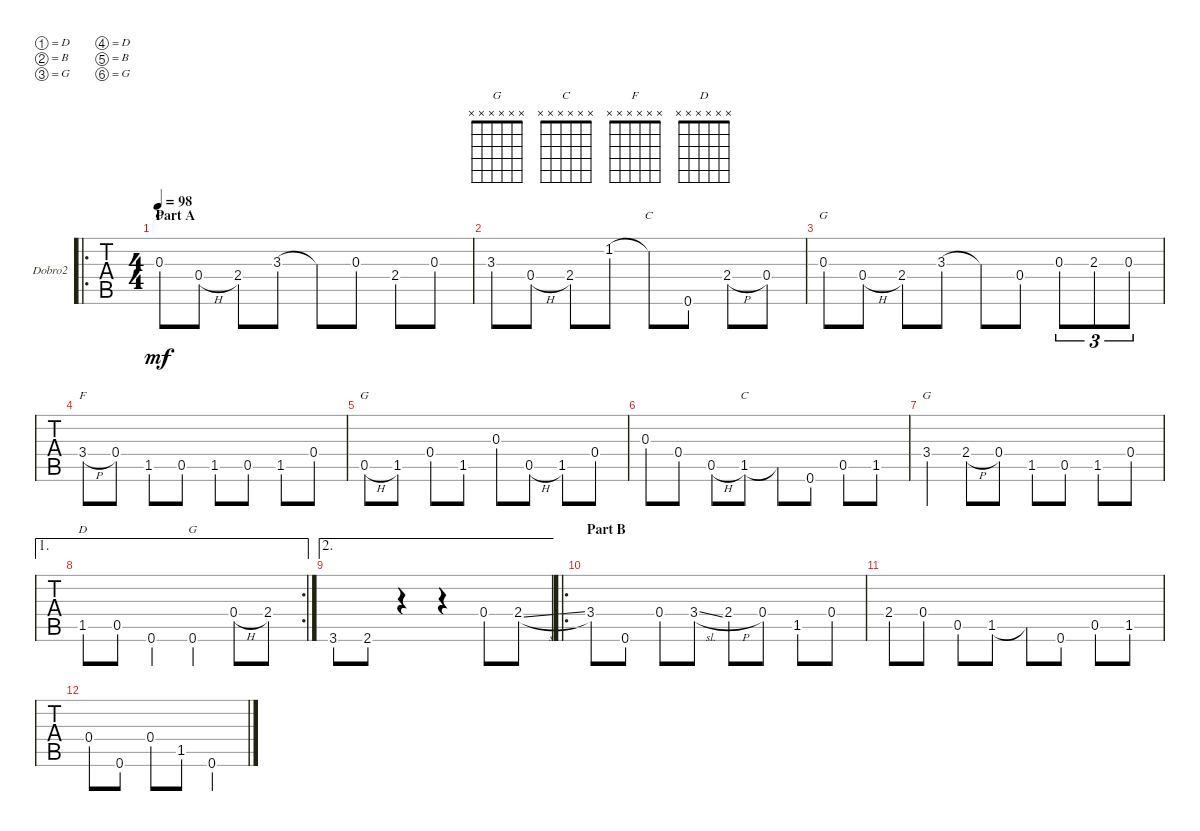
\defaultSystemsLayout 4
\bracketExtendMode groupsimilarinstruments
\firstSystemTrackNameOrientation horizontal
\otherSystemsTrackNameOrientation horizontal
\track ("Dobro2" "Dobro2") {solo instrument acousticguitarsteel}
\staff {tabs}
\tuning (D4 B3 G3 D3 B2 G2)
\chord ("G" x x x x x x)
\chord ("C" x x x x x x)
\chord ("F" x x x x x x)
\chord ("D" x x x x x x)
\ro
\ts (4 4)
\section ("" "Part A")
\tempo 98
\clef g2
\ks g
0.3{ac}.8{ch "G" dy mf instrument acousticguitarsteel} 0.4{h}.8 2.4.8 3.3{ac}.8 3.3{t}.8 0.3{ac}.8 2.4.8 0.3.8 |
3.3{ac}.8 0.4{h}.8 2.4.8 1.2{ac}.8 1.2{t}.8{ch "C"} 0.6.8 2.4{h}.8 0.4.8 |
0.3{ac}.8{ch "G"} 0.4{h}.8 2.4.8 3.3{ac}.8 3.3{t}.8 0.4.8 0.3.8{tu (3 2)} 2.3.8{tu (3 2)} 0.3.8{tu (3 2)} |
3.4{h ac}.8{ch "F"} 0.4.8 1.5.8 0.5{ac}.8 1.5.8 0.5.8 1.5.8 0.4.8 |
0.5{h}.8{ch "G"} 1.5.8 0.4.8 1.5.8 0.3.8 0.5{h}.8 1.5.8 0.4.8 |
0.3.8 0.4.8 0.5{h}.8 1.5.8{ch "C"} 1.5{t}.8 0.6.8 0.5.8 1.5.8 |
3.4{ac}.4{ch "G"} 2.4{h}.8 0.4.8 1.5.8 0.5.8 1.5.8 0.4.8 |
\ae 1
\rc 2
1.5.8{ch "D"} 0.5.8 0.6.4 0.6.4{ch "G"} 0.4{h}.8 2.4.8 |
\ae 2
3.6.8 2.6.8 r.4 r.4 0.4.8 2.4{sl}.8 |
\ro
\section ("" "Part B")
3.4.8 0.6.8 0.4.8 3.4{sl}.8 2.4{h}.8 0.4.8 1.5.8 0.4.8 |
2.4.8 0.4.8 0.5.8 1.5.8 1.5{t}.8 0.6.8 0.5.8 1.5.8 |
0.4.8 0.6.8 0.4.8 1.5.8 0.6.4
